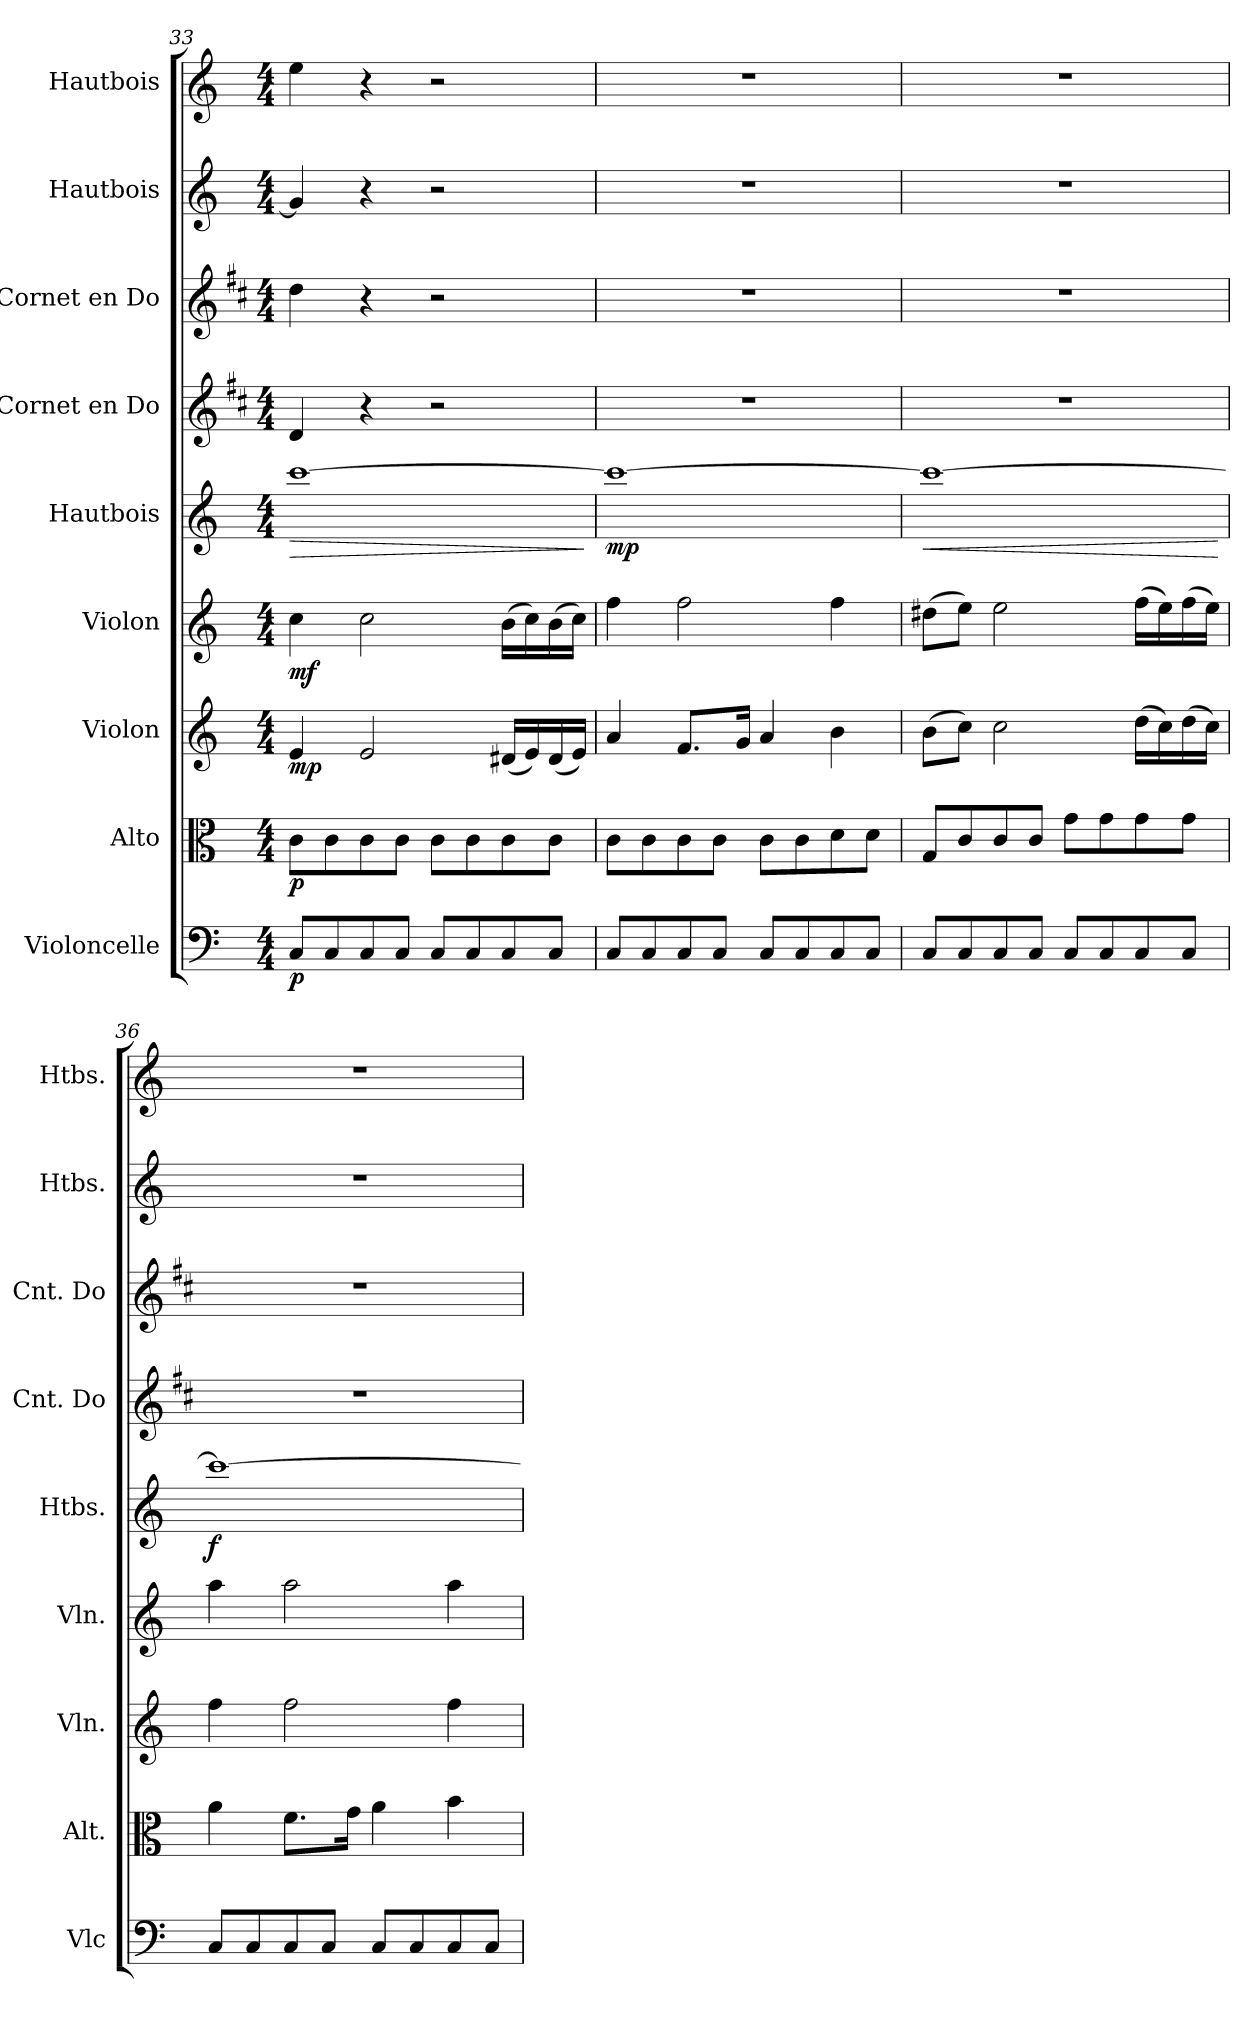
**kern	**dynam	**kern	**dynam	**kern	**dynam	**kern	**dynam	**kern	**dynam	**kern	**kern	**kern	**kern
*part9	*part9	*part8	*part8	*part7	*part7	*part6	*part6	*part5	*part5	*part4	*part3	*part2	*part1
*staff9	*staff9	*staff8	*staff8	*staff7	*staff7	*staff6	*staff6	*staff5	*staff5	*staff4	*staff3	*staff2	*staff1
*I"Violoncelle	*	*I"Alto	*	*I"Violon	*	*I"Violon	*	*I"Hautbois	*	*I"Cornet en Do	*I"Cornet en Do	*I"Hautbois	*I"Hautbois
*I'Vlc	*	*I'Alt.	*	*I'Vln.	*	*I'Vln.	*	*I'Htbs.	*	*I'Cnt. Do	*I'Cnt. Do	*I'Htbs.	*I'Htbs.
*clefF4	*	*clefC3	*	*clefG2	*	*clefG2	*	*clefG2	*	*clefG2	*clefG2	*clefG2	*clefG2
*	*	*	*	*	*	*	*	*	*	*ITrd1c2	*ITrd1c2	*	*
*k[]	*	*k[]	*	*k[]	*	*k[]	*	*k[]	*	*k[]	*k[]	*k[]	*k[]
*M4/4	*	*M4/4	*	*M4/4	*	*M4/4	*	*M4/4	*	*M4/4	*M4/4	*M4/4	*M4/4
=33	=33	=33	=33	=33	=33	=33	=33	=33	=33	=33	=33	=33	=33
!	!LO:DY:b	!	!LO:DY:b	!	!LO:DY:b	!	!LO:DY:b	!	!LO:HP:b	!	!	!	!
8C/L	p	8c\L	p	4e/	mp	4cc\	mf	[1ccc	>	4c/	4cc\	4g/]	4ee\
8C/	.	8c\	.	.	.	.	.	.	.	.	.	.	.
8C/	.	8c\	.	2e/	.	2cc\	.	.	.	4r	4r	4r	4r
8C/J	.	8c\J	.	.	.	.	.	.	.	.	.	.	.
8C/L	.	8c\L	.	.	.	.	.	.	.	2r	2r	2r	2r
8C/	.	8c\	.	.	.	.	.	.	.	.	.	.	.
8C/	.	8c\	.	(16d#X/LL	.	(16b\LL	.	.	.	.	.	.	.
.	.	.	.	16e/)	.	16cc\)	.	.	.	.	.	.	.
8C/J	.	8c\J	.	(16d#/	.	(16b\	.	.	.	.	.	.	.
.	.	.	.	16e/JJ)	.	16cc\JJ)	.	.	.	.	.	.	.
.	.	.	.	.	.	.	.	.	]	.	.	.	.
=34	=34	=34	=34	=34	=34	=34	=34	=34	=34	=34	=34	=34	=34
!	!	!	!	!	!	!	!	!	!LO:DY:b	!	!	!	!
8C/L	.	8c\L	.	4a/	.	4ff\	.	1ccc_	mp	1r	1r	1r	1r
8C/	.	8c\	.	.	.	.	.	.	.	.	.	.	.
8C/	.	8c\	.	8.f/L	.	2ff\	.	.	.	.	.	.	.
8C/J	.	8c\J	.	.	.	.	.	.	.	.	.	.	.
.	.	.	.	16g/Jk	.	.	.	.	.	.	.	.	.
8C/L	.	8c\L	.	4a/	.	.	.	.	.	.	.	.	.
8C/	.	8c\	.	.	.	.	.	.	.	.	.	.	.
8C/	.	8d\	.	4b\	.	4ff\	.	.	.	.	.	.	.
8C/J	.	8d\J	.	.	.	.	.	.	.	.	.	.	.
=35	=35	=35	=35	=35	=35	=35	=35	=35	=35	=35	=35	=35	=35
!	!	!	!	!	!	!	!	!	!LO:HP:b	!	!	!	!
8C/L	.	8G/L	.	(8b\L	.	(8dd#X\L	.	1ccc_	<	1r	1r	1r	1r
8C/	.	8c/	.	8cc\J)	.	8ee\J)	.	.	.	.	.	.	.
8C/	.	8c/	.	2cc\	.	2ee\	.	.	.	.	.	.	.
8C/J	.	8c/J	.	.	.	.	.	.	.	.	.	.	.
8C/L	.	8g\L	.	.	.	.	.	.	.	.	.	.	.
8C/	.	8g\	.	.	.	.	.	.	.	.	.	.	.
8C/	.	8g\	.	(16dd\LL	.	(16ff\LL	.	.	.	.	.	.	.
.	.	.	.	16cc\)	.	16ee\)	.	.	.	.	.	.	.
8C/J	.	8g\J	.	(16dd\	.	(16ff\	.	.	.	.	.	.	.
.	.	.	.	16cc\JJ)	.	16ee\JJ)	.	.	.	.	.	.	.
.	.	.	.	.	.	.	.	.	[	.	.	.	.
!!LO:PB:g=z
=36	=36	=36	=36	=36	=36	=36	=36	=36	=36	=36	=36	=36	=36
!	!	!	!	!	!	!	!	!	!LO:DY:b	!	!	!	!
8C/L	.	4a\	.	4ff\	.	4aa\	.	1ccc_	f	1r	1r	1r	1r
8C/	.	.	.	.	.	.	.	.	.	.	.	.	.
8C/	.	8.f\L	.	2ff\	.	2aa\	.	.	.	.	.	.	.
8C/J	.	.	.	.	.	.	.	.	.	.	.	.	.
.	.	16g\Jk	.	.	.	.	.	.	.	.	.	.	.
8C/L	.	4a\	.	.	.	.	.	.	.	.	.	.	.
8C/	.	.	.	.	.	.	.	.	.	.	.	.	.
8C/	.	4b\	.	4ff\	.	4aa\	.	.	.	.	.	.	.
8C/J	.	.	.	.	.	.	.	.	.	.	.	.	.
=	=	=	=	=	=	=	=	=	=	=	=	=	=
*-	*-	*-	*-	*-	*-	*-	*-	*-	*-	*-	*-	*-	*-
